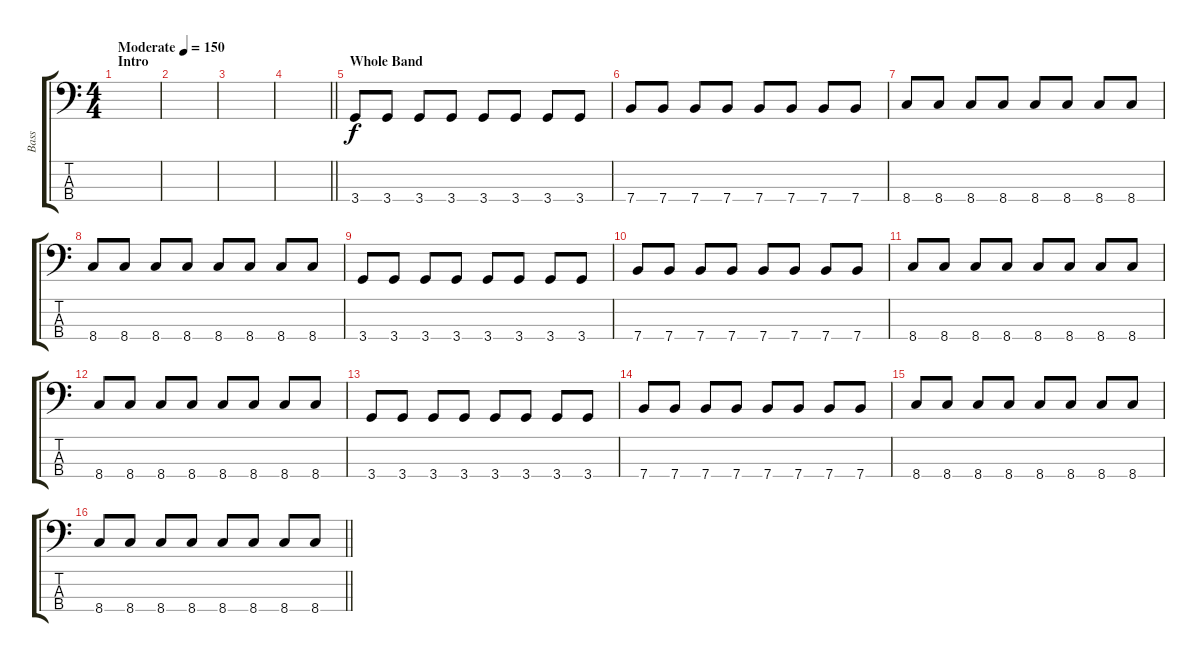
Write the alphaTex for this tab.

\track ("Bass" "Bass") {instrument electricbassfinger}
\staff {score tabs}
\tuning (G2 D2 A1 E1) {hide}
\ts (4 4)
\section ("" "Intro")
\tempo (150 "Moderate")
\clef f4
\ks c
|
|
|
\barLineRight lightlight
|
\section ("" "Whole Band")
3.4.8 3.4.8 3.4.8 3.4.8 3.4.8 3.4.8 3.4.8 3.4.8 |
7.4.8 7.4.8 7.4.8 7.4.8 7.4.8 7.4.8 7.4.8 7.4.8 |
8.4.8 8.4.8 8.4.8 8.4.8 8.4.8 8.4.8 8.4.8 8.4.8 |
8.4.8 8.4.8 8.4.8 8.4.8 8.4.8 8.4.8 8.4.8 8.4.8 |
3.4.8 3.4.8 3.4.8 3.4.8 3.4.8 3.4.8 3.4.8 3.4.8 |
7.4.8 7.4.8 7.4.8 7.4.8 7.4.8 7.4.8 7.4.8 7.4.8 |
8.4.8 8.4.8 8.4.8 8.4.8 8.4.8 8.4.8 8.4.8 8.4.8 |
8.4.8 8.4.8 8.4.8 8.4.8 8.4.8 8.4.8 8.4.8 8.4.8 |
3.4.8 3.4.8 3.4.8 3.4.8 3.4.8 3.4.8 3.4.8 3.4.8 |
7.4.8 7.4.8 7.4.8 7.4.8 7.4.8 7.4.8 7.4.8 7.4.8 |
8.4.8 8.4.8 8.4.8 8.4.8 8.4.8 8.4.8 8.4.8 8.4.8 |
\barLineRight lightlight
8.4.8 8.4.8 8.4.8 8.4.8 8.4.8 8.4.8 8.4.8 8.4.8
